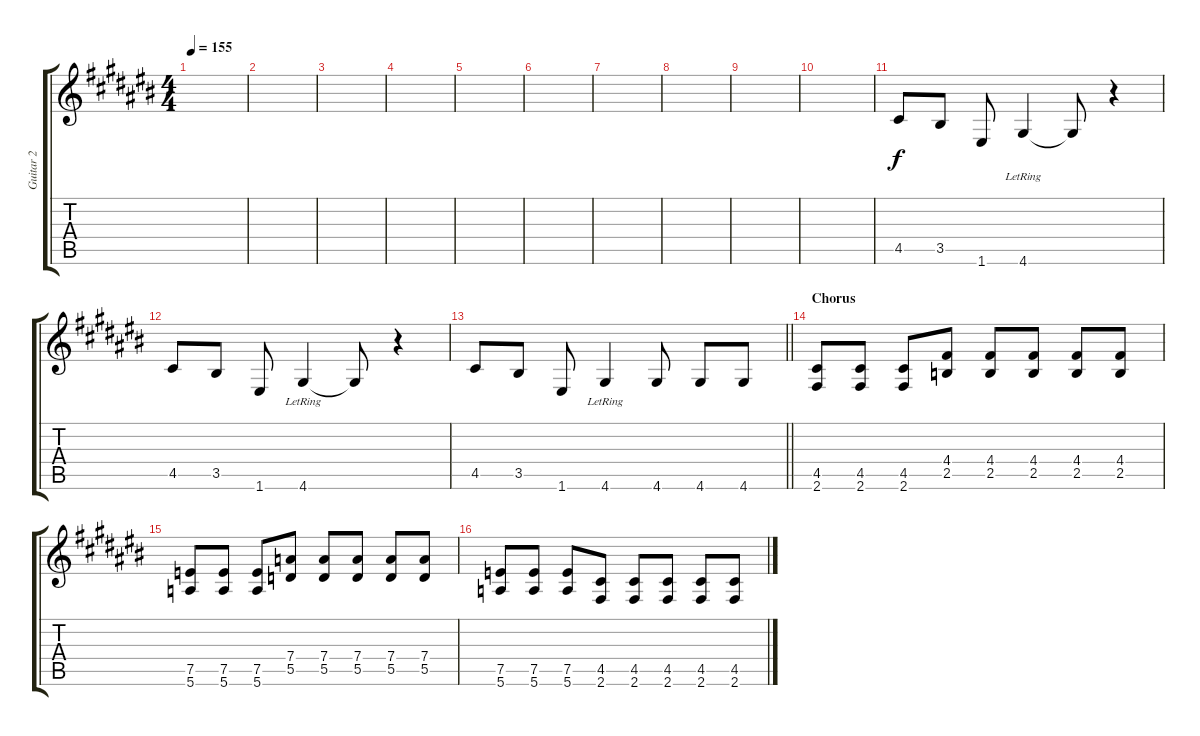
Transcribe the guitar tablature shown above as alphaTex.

\track ("Guitar 2" "Guitar 2") {instrument overdrivenguitar}
\staff {score tabs}
\tuning (E4 B3 G3 D3 A2 E2) {hide}
\ts (4 4)
\tempo 155
\clef g2
\ks c#
|
|
|
|
|
|
|
|
|
|
4.5.8 3.5.8 1.6.8 4.6{lr}.4 4.6{t}.8 r.4 |
4.5.8 3.5.8 1.6.8 4.6{lr}.4 4.6{t}.8 r.4 |
\barLineRight lightlight
4.5.8 3.5.8 1.6.8 4.6{lr}.4 4.6.8 4.6.8 4.6.8 |
\section ("" "Chorus")
(4.5 2.6).8 (4.5 2.6).8 (4.5 2.6).8 (4.4 2.5).8 (4.4 2.5).8 (4.4 2.5).8 (4.4 2.5).8 (4.4 2.5).8 |
(7.5 5.6).8 (7.5 5.6).8 (7.5 5.6).8 (7.4 5.5).8 (7.4 5.5).8 (7.4 5.5).8 (7.4 5.5).8 (7.4 5.5).8 |
(7.5 5.6).8 (7.5 5.6).8 (7.5 5.6).8 (4.5 2.6).8 (4.5 2.6).8 (4.5 2.6).8 (4.5 2.6).8 (4.5 2.6).8
